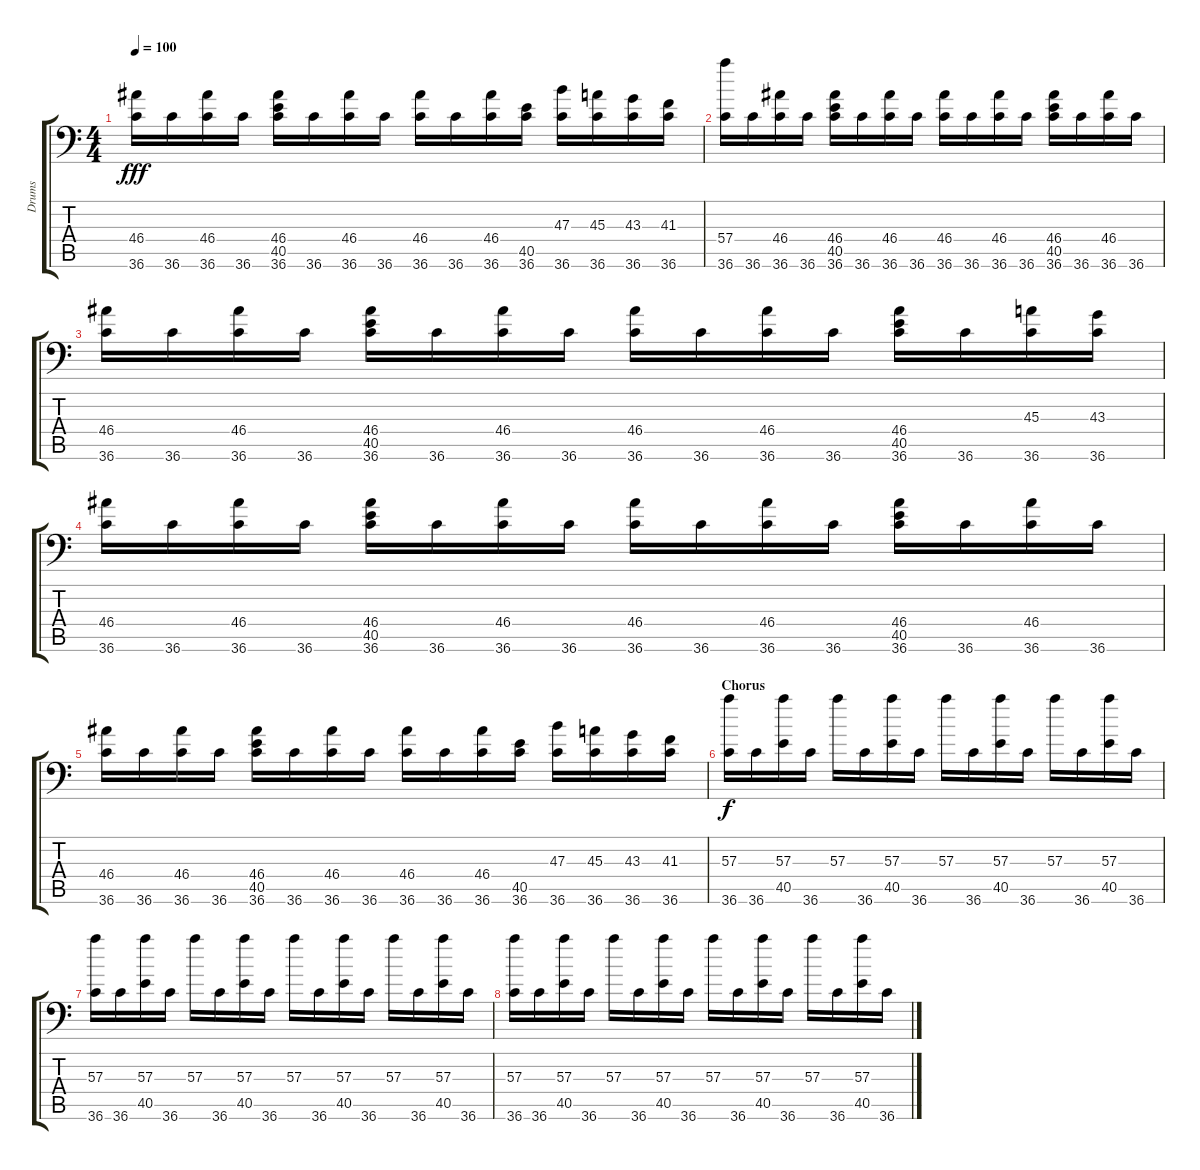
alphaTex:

\track ("Drums" "Drums") {instrument acousticgrandpiano}
\staff {score tabs}
\tuning (C-1 C-1 C-1 C-1 C-1 C-1) {hide}
\ts (4 4)
\tempo 100
\clef f4
\ks c
(46.4 36.6).16{dy fff} 36.6.16 (46.4 36.6).16 36.6.16 (46.4 40.5 36.6).16 36.6.16 (46.4 36.6).16 36.6.16 (46.4 36.6).16 36.6.16 (46.4 36.6).16 (40.5 36.6).16 (47.3 36.6).16 (45.3 36.6).16 (43.3 36.6).16 (41.3 36.6).16 |
(57.4 36.6).16 36.6.16 (46.4 36.6).16 36.6.16 (46.4 40.5 36.6).16 36.6.16 (46.4 36.6).16 36.6.16 (46.4 36.6).16 36.6.16 (46.4 36.6).16 36.6.16 (46.4 40.5 36.6).16 36.6.16 (46.4 36.6).16 36.6.16 |
(46.4 36.6).16 36.6.16 (46.4 36.6).16 36.6.16 (46.4 40.5 36.6).16 36.6.16 (46.4 36.6).16 36.6.16 (46.4 36.6).16 36.6.16 (46.4 36.6).16 36.6.16 (46.4 40.5 36.6).16 36.6.16 (45.3 36.6).16 (43.3 36.6).16 |
(46.4 36.6).16 36.6.16 (46.4 36.6).16 36.6.16 (46.4 40.5 36.6).16 36.6.16 (46.4 36.6).16 36.6.16 (46.4 36.6).16 36.6.16 (46.4 36.6).16 36.6.16 (46.4 40.5 36.6).16 36.6.16 (46.4 36.6).16 36.6.16 |
(46.4 36.6).16 36.6.16 (46.4 36.6).16 36.6.16 (46.4 40.5 36.6).16 36.6.16 (46.4 36.6).16 36.6.16 (46.4 36.6).16 36.6.16 (46.4 36.6).16 (40.5 36.6).16 (47.3 36.6).16 (45.3 36.6).16 (43.3 36.6).16 (41.3 36.6).16 |
\section ("" "Chorus")
(57.3 36.6).16{dy f} 36.6.16 (57.3 40.5).16 36.6.16 57.3.16 36.6.16 (57.3 40.5).16 36.6.16 57.3.16 36.6.16 (57.3 40.5).16 36.6.16 57.3.16 36.6.16 (57.3 40.5).16 36.6.16 |
(57.3 36.6).16 36.6.16 (57.3 40.5).16 36.6.16 57.3.16 36.6.16 (57.3 40.5).16 36.6.16 57.3.16 36.6.16 (57.3 40.5).16 36.6.16 57.3.16 36.6.16 (57.3 40.5).16 36.6.16 |
(57.3 36.6).16 36.6.16 (57.3 40.5).16 36.6.16 57.3.16 36.6.16 (57.3 40.5).16 36.6.16 57.3.16 36.6.16 (57.3 40.5).16 36.6.16 57.3.16 36.6.16 (57.3 40.5).16 36.6.16
